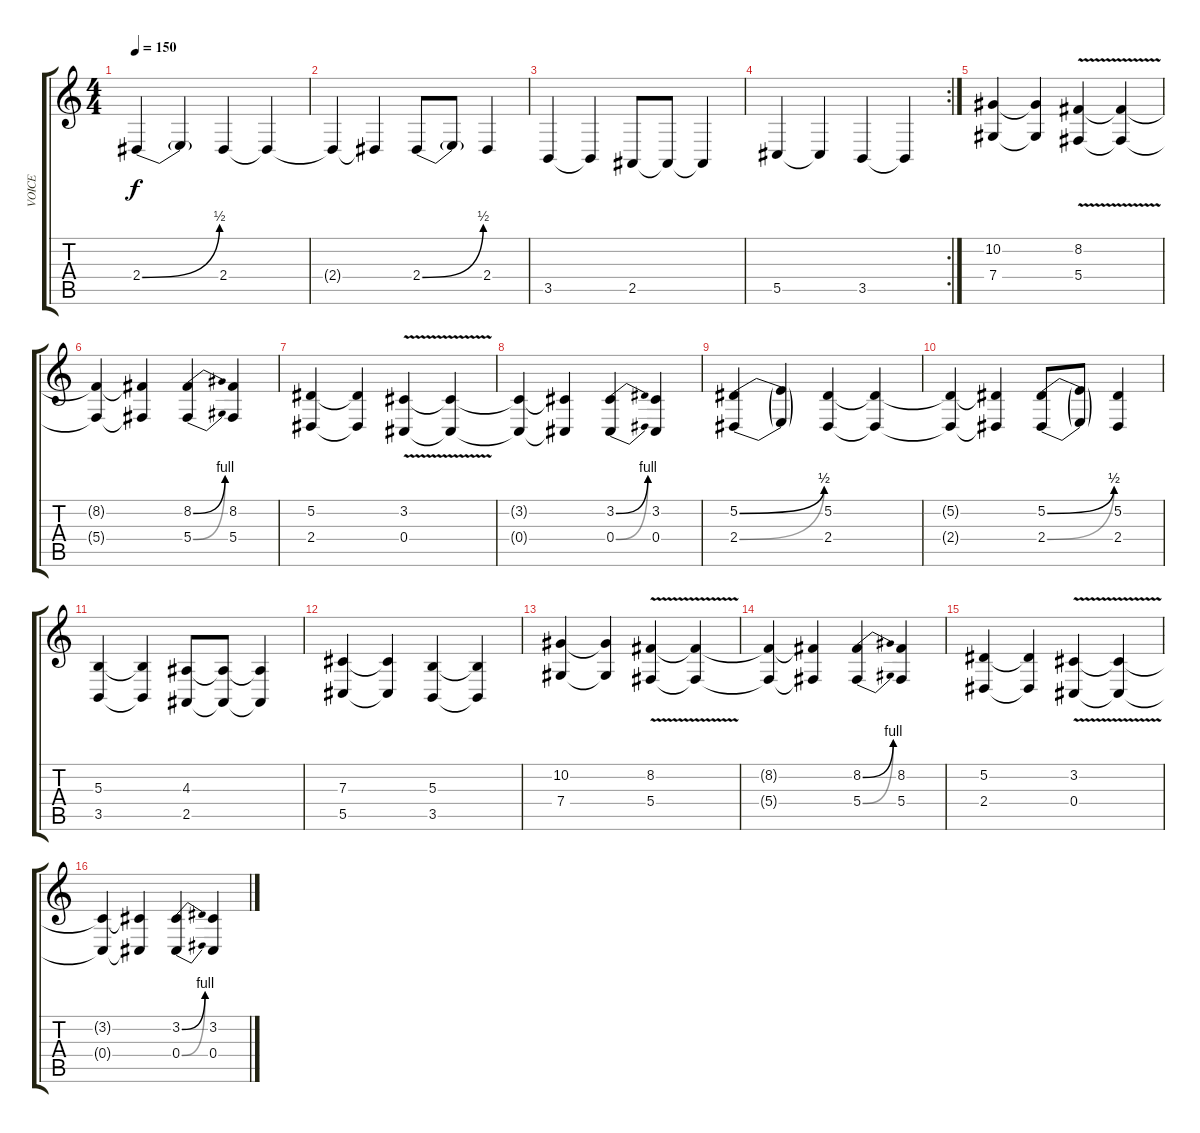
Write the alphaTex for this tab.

\track ("VOICE" "VOICE") {instrument cello}
\staff {score tabs}
\tuning (Eb4 Bb3 Gb3 Db3 Ab2 Db2) {hide}
\ts (4 4)
\tempo 150
\clef g2
\ks c
2.4{be (bend 0 0 60 2)}.4{dy f} 2.4{t}.4 2.4.4 2.4{t}.4 |
2.4{t}.4 2.4{t}.4 2.4{be (bend 0 0 60 2)}.8 2.4{t}.8 2.4.4 |
3.5.4 3.5{t}.4 2.5.8 2.5{t}.8 2.5{t}.4 |
\rc 2
5.5.4 5.5{t}.4 3.5.4 3.5{t}.4 |
(10.2 7.4).4 (10.2{t} 7.4{t}).4 (8.2 5.4{v}).4 (8.2{t} 5.4{t}).4 |
(8.2{t} 5.4{t}).4 (8.2{t} 5.4{t}).4 (8.2{be (bend 0 0 60 4)} 5.4{be (bend 0 0 60 4)}).4 (8.2 5.4).4 |
(5.2 2.4).4 (5.2{t} 2.4{t}).4 (3.2 0.4{v}).4 (3.2{t} 0.4{t}).4 |
(3.2{t} 0.4{t}).4 (3.2{t} 0.4{t}).4 (3.2{be (bend 0 0 60 4)} 0.4{be (bend 0 0 60 4)}).4 (3.2 0.4).4 |
(5.2{be (bend 0 0 60 2)} 2.4{be (bend 0 0 60 2)}).4 (5.2{t} 2.4{t}).4 (5.2 2.4).4 (5.2{t} 2.4{t}).4 |
(5.2{t} 2.4{t}).4 (5.2{t} 2.4{t}).4 (5.2{be (bend 0 0 60 2)} 2.4{be (bend 0 0 60 2)}).8 (5.2{t} 2.4{t}).8 (5.2 2.4).4 |
(5.3 3.5).4 (5.3{t} 3.5{t}).4 (4.3 2.5).8 (4.3{t} 2.5{t}).8 (4.3{t} 2.5{t}).4 |
(7.3 5.5).4 (7.3{t} 5.5{t}).4 (5.3 3.5).4 (5.3{t} 3.5{t}).4 |
(10.2 7.4).4 (10.2{t} 7.4{t}).4 (8.2 5.4{v}).4 (8.2{t} 5.4{t}).4 |
(8.2{t} 5.4{t}).4 (8.2{t} 5.4{t}).4 (8.2{be (bend 0 0 60 4)} 5.4{be (bend 0 0 60 4)}).4 (8.2 5.4).4 |
(5.2 2.4).4 (5.2{t} 2.4{t}).4 (3.2 0.4{v}).4 (3.2{t} 0.4{t}).4 |
(3.2{t} 0.4{t}).4 (3.2{t} 0.4{t}).4 (3.2{be (bend 0 0 60 4)} 0.4{be (bend 0 0 60 4)}).4 (3.2 0.4).4
